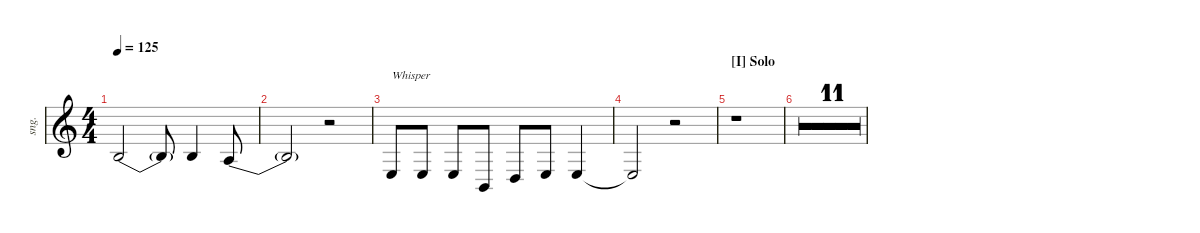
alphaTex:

\defaultSystemsLayout 4
\hideDynamics
\bracketExtendMode nobrackets
\otherSystemsTrackNameOrientation horizontal
\track ("V. Harmony 1" "sng.") {defaultSystemsLayout 4 multiBarRest instrument voiceoohs}
\staff {score}
\tuning (E4 B3 G3 D3 A2 E2)
\ts (4 4)
\tempo 125
\clef g2
\ks c
9.4{be (bendrelease 12.6 0 25.2 4 38.4 4 46.8 0)}.2{dy mf} 9.4{t}.8 9.4.4 7.4{be (bend 0 0 28.2 4)}.8 |
7.4{t}.2 r.2 |
2.4.8{txt "Whisper" dy mp} 2.4.8 2.4.8 2.5.8 5.5.8 2.4.8 2.4.4 |
2.4{t}.2 r.2 |
\section ("I" "Solo")
r.1 |
r.1 |
r.1 |
r.1 |
r.1 |
r.1 |
r.1 |
r.1 |
r.1 |
r.1 |
r.1 |
r.1
